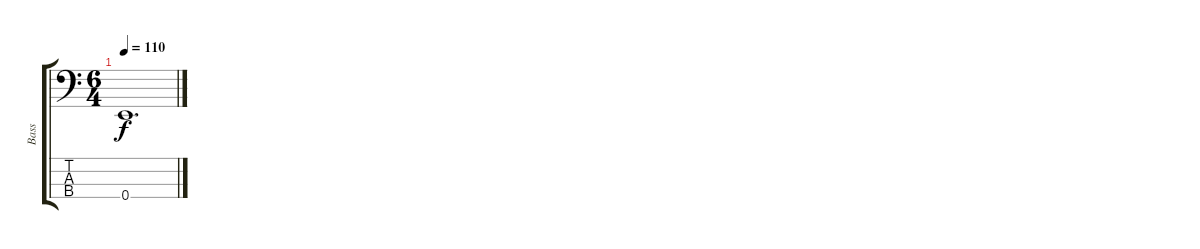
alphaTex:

\track ("Bass" "Bass") {instrument electricbasspick}
\staff {score tabs}
\tuning (G2 D2 A1 E1) {hide}
\ts (6 4)
\tempo 110
\clef f4
\ks c
0.4{t}.1{d dy f}
